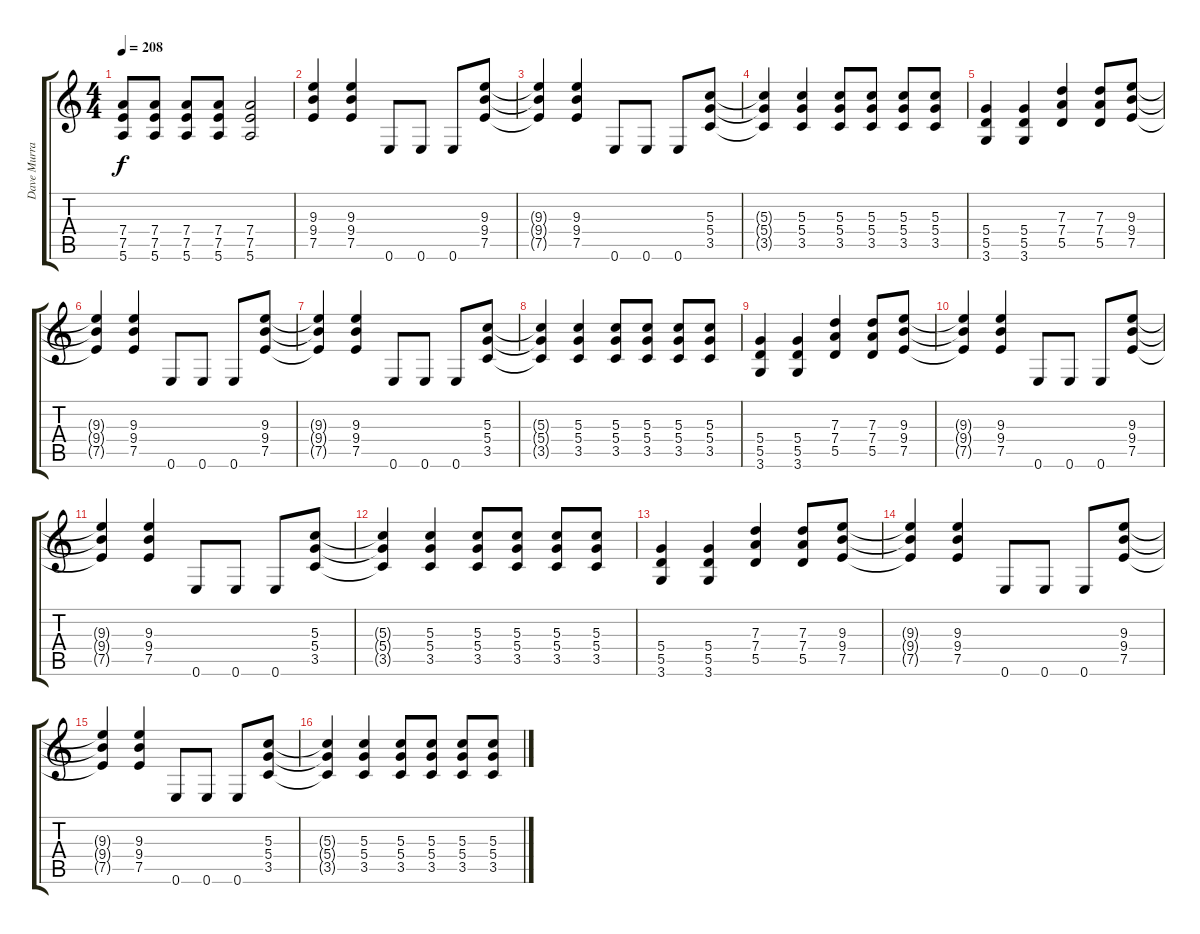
\track ("Dave Murray" "Dave Murra") {instrument overdrivenguitar}
\staff {score tabs}
\tuning (E4 B3 G3 D3 A2 E2) {hide}
\ts (4 4)
\tempo 208
\clef g2
\ks c
(7.4 7.5 5.6).8{dy f} (7.4 7.5 5.6).8 (7.4 7.5 5.6).8 (7.4 7.5 5.6).8 (7.4 7.5 5.6).2 |
(9.3 9.4 7.5).4 (9.3 9.4 7.5).4 0.6.8 0.6.8 0.6.8 (9.3 9.4 7.5).8 |
(9.3{t} 9.4{t} 7.5{t}).4 (9.3 9.4 7.5).4 0.6.8 0.6.8 0.6.8 (5.3 5.4 3.5).8 |
(5.3{t} 5.4{t} 3.5{t}).4 (5.3 5.4 3.5).4 (5.3 5.4 3.5).8 (5.3 5.4 3.5).8 (5.3 5.4 3.5).8 (5.3 5.4 3.5).8 |
(5.4 5.5 3.6).4 (5.4 5.5 3.6).4 (7.3 7.4 5.5).4 (7.3 7.4 5.5).8 (9.3 9.4 7.5).8 |
(9.3{t} 9.4{t} 7.5{t}).4 (9.3 9.4 7.5).4 0.6.8 0.6.8 0.6.8 (9.3 9.4 7.5).8 |
(9.3{t} 9.4{t} 7.5{t}).4 (9.3 9.4 7.5).4 0.6.8 0.6.8 0.6.8 (5.3 5.4 3.5).8 |
(5.3{t} 5.4{t} 3.5{t}).4 (5.3 5.4 3.5).4 (5.3 5.4 3.5).8 (5.3 5.4 3.5).8 (5.3 5.4 3.5).8 (5.3 5.4 3.5).8 |
(5.4 5.5 3.6).4 (5.4 5.5 3.6).4 (7.3 7.4 5.5).4 (7.3 7.4 5.5).8 (9.3 9.4 7.5).8 |
(9.3{t} 9.4{t} 7.5{t}).4 (9.3 9.4 7.5).4 0.6.8 0.6.8 0.6.8 (9.3 9.4 7.5).8 |
(9.3{t} 9.4{t} 7.5{t}).4 (9.3 9.4 7.5).4 0.6.8 0.6.8 0.6.8 (5.3 5.4 3.5).8 |
(5.3{t} 5.4{t} 3.5{t}).4 (5.3 5.4 3.5).4 (5.3 5.4 3.5).8 (5.3 5.4 3.5).8 (5.3 5.4 3.5).8 (5.3 5.4 3.5).8 |
(5.4 5.5 3.6).4 (5.4 5.5 3.6).4 (7.3 7.4 5.5).4 (7.3 7.4 5.5).8 (9.3 9.4 7.5).8 |
(9.3{t} 9.4{t} 7.5{t}).4 (9.3 9.4 7.5).4 0.6.8 0.6.8 0.6.8 (9.3 9.4 7.5).8 |
(9.3{t} 9.4{t} 7.5{t}).4 (9.3 9.4 7.5).4 0.6.8 0.6.8 0.6.8 (5.3 5.4 3.5).8 |
(5.3{t} 5.4{t} 3.5{t}).4 (5.3 5.4 3.5).4 (5.3 5.4 3.5).8 (5.3 5.4 3.5).8 (5.3 5.4 3.5).8 (5.3 5.4 3.5).8
